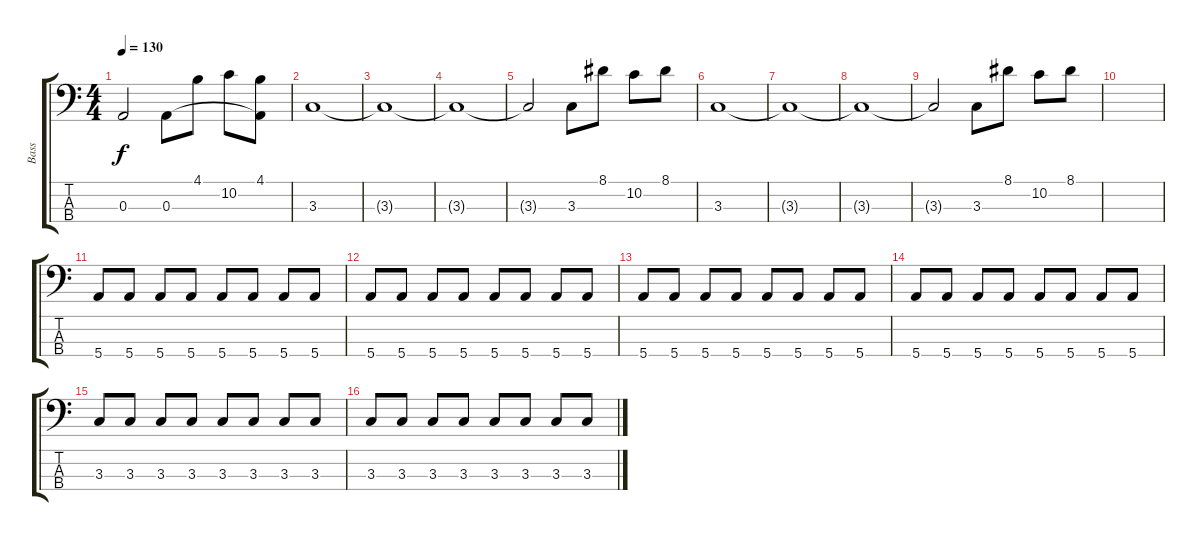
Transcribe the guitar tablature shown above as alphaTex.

\track ("Bass" "Bass") {instrument electricbassfinger}
\staff {score tabs}
\tuning (G2 D2 A1 E1) {hide}
\ts (4 4)
\tempo 130
\clef f4
\ks c
0.3{t}.2{dy f} 0.3.8 4.1.8 10.2.8 (4.1 0.3{t}).8 |
3.3.1 |
3.3{t}.1 |
3.3{t}.1 |
3.3{t}.2 3.3.8 8.1.8 10.2.8 8.1.8 |
3.3.1 |
3.3{t}.1 |
3.3{t}.1 |
3.3{t}.2 3.3.8 8.1.8 10.2.8 8.1.8 |
|
5.4.8 5.4.8 5.4.8 5.4.8 5.4.8 5.4.8 5.4.8 5.4.8 |
5.4.8 5.4.8 5.4.8 5.4.8 5.4.8 5.4.8 5.4.8 5.4.8 |
5.4.8 5.4.8 5.4.8 5.4.8 5.4.8 5.4.8 5.4.8 5.4.8 |
5.4.8 5.4.8 5.4.8 5.4.8 5.4.8 5.4.8 5.4.8 5.4.8 |
3.3.8 3.3.8 3.3.8 3.3.8 3.3.8 3.3.8 3.3.8 3.3.8 |
3.3.8 3.3.8 3.3.8 3.3.8 3.3.8 3.3.8 3.3.8 3.3.8
